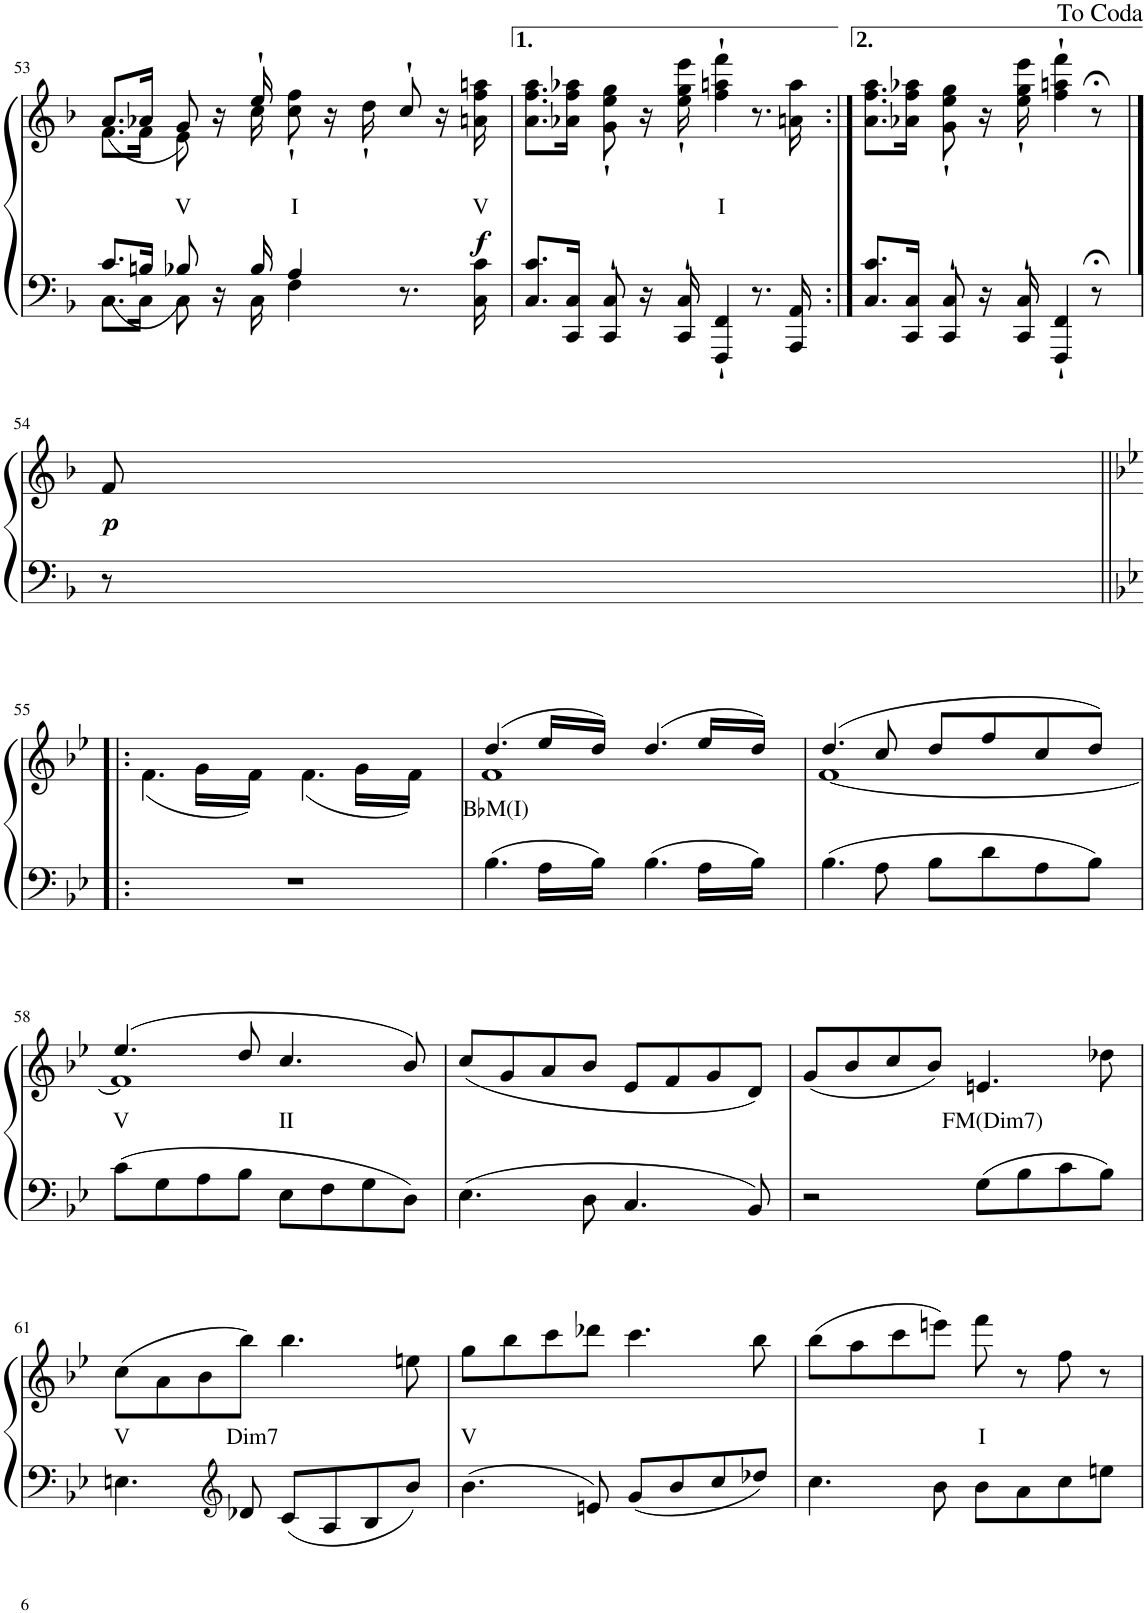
**kern	**kern	**text	**dynam
*part1	*part1	*part1	*part1
*staff2	*staff1	*staff1	*staff1/2
*I"Piano	*	*	*
*I'Pno	*	*	*
!!LO:PB:g=z
*clefF4	*clefG2	*	*
*k[b-]	*k[b-]	*	*
*M4/4	*M4/4	*	*
*met(c)	*met(c)	*	*
=53	=53	=53	=53
*^	*^	*	*
*	*^	*	*^	*	*
4.ryy	8.C\L	8.c/L	4.ryy	8.f\L	(8.a/L	.	.
.	16C\Jk	16Bn/Jk	.	16f\Jk	16a-X/Jk	.	.
!	!	!	!	!	!	!LO:LY:b	!
.	8C\	8B-X/	.	8e\	8g/)	V	.
16r	16ryy	16ryy	16r	16ryy	16ryy	.	.
16ryy	16C\	16B-/	16ryy	16cc\	16ee`/	.	.
!	!	!	!	!	!	!LO:LY:b	!
4A/	4F\	2ryy	8ryy	2ryy	8cc\'` 8ff\'`	I	.
.	.	.	16r	.	16ryy	.	.
.	.	.	16ryy	.	16dd'`\	.	.
8.r	4ryy	.	8ryy	.	8cc'`/	.	.
.	.	.	16r	.	8ryy	.	.
!	!	!	!	!	!	!LO:LY:b	!LO:DY:b
16C\ 16c\	.	.	16an\ 16ff\ 16aan\	.	.	V	f
*	*v	*v	*	*	*	*	*
*	*	*	*v	*v	*	*
=54	=54	=54	=54	=54	=54
8.C/ 8.c/L	4ryy	4.ryy	8.a\ 8.ff\ 8.aa\L	.	.
16CC/ 16C/Jk	.	.	16a-X\ 16ff\ 16aa-X\Jk	.	.
8ryy	8CC/'` 8C/'`	.	8g\'` 8ee\'` 8gg\'`	.	.
16r	16ryy	16r	16ryy	.	.
16ryy	16CC/'` 16C/'`	16ryy	16ee\'` 16gg\'` 16eee\'`	.	.
!	!	!	!	!LO:LY:b	!
4FFF/'` 4FF/'`	2ryy	4ff\'` 4aan\'` 4fff\'`	2ryy	I	.
8.r	.	8.r	.	.	.
16AAA/ 16AA/	.	16an\ 16aa\	.	.	.
=54:|!	=54:|!	=54:|!	=54:|!	=54:|!	=54:|!
8.C/ 8.c/L	4ryy	4.ryy	8.a\ 8.ff\ 8.aa\L	.	.
16CC/ 16C/Jk	.	.	16a-X\ 16ff\ 16aa-X\Jk	.	.
8ryy	8CC/'` 8C/'`	.	8g\'` 8ee\'` 8gg\'`	.	.
16r	16ryy	16r	16ryy	.	.
16ryy	16CC/'` 16C/'`	16ryy	16ee\'` 16gg\'` 16eee\'`	.	.
4FFF/'` 4FF/'`	4.ryy	4ff\'` 4aan\'` 4fff\'`	4.ryy	.	.
8r;<	.	8r;<	.	.	.
*v	*v	*	*	*	*
*	*v	*v	*	*
!!LO:LB:g=z
==54	==54	==54	==54
!	!	!	!LO:DY:b
8r	8f/	.	p
!!LO:LB:g=z
=55!|:	=55!|:	=55!|:	=55!|:
*k[b-e-]	*k[b-e-]	*	*
1r	(<4.f\	.	.
.	16g\LL	.	.
.	16f\JJ)	.	.
.	(<4.f\	.	.
.	16g\LL	.	.
.	16f\JJ)	.	.
=56	=56	=56	=56
*	*^	*	*
!	!	!	!LO:LY:b	!
4.B-\	(4.dd/	1f	B♭M(I)	.
16A\LL	16ee-/LL	.	.	.
16B-\JJ	16dd/JJ)	.	.	.
4.B-\	(4.dd/	.	.	.
16A\LL	16ee-/LL	.	.	.
16B-\JJ	16dd/JJ)	.	.	.
=57	=57	=57	=57	=57
4.B-\	(4.dd/	[1f	.	.
8A\	8cc/	.	.	.
8B-\L	8dd/L	.	.	.
8d\	8ff/	.	.	.
8A\	8cc/	.	.	.
8B-\J	8dd/J)	.	.	.
!!LO:LB:g=z	!!
=58	=58	=58	=58	=58
!	!	!	!LO:LY:b	!
8c\L	(4.ee-/	1f]	V	.
8G\	.	.	.	.
8A\	.	.	.	.
8B-\J	8dd/	.	.	.
!	!	!	!LO:LY:b	!
8E-\L	4.cc/	.	II	.
8F\	.	.	.	.
8G\	.	.	.	.
8D\J	8b-/)	.	.	.
*	*v	*v	*	*
=59	=59	=59	=59
4.E-\	(8cc/L	.	.
.	8g/	.	.
.	8a/	.	.
8D\	8b-/J	.	.
4.C/	8e-/L	.	.
.	8f/	.	.
.	8g/	.	.
8BB-/	8d/J)	.	.
=60	=60	=60	=60
2r	(8g/L	.	.
.	8b-/	.	.
.	8cc/	.	.
.	8b-/J)	.	.
!	!	!LO:LY:b	!
8G\L	4.en/	FM(Dim7)	.
8B-\	.	.	.
8c\	.	.	.
8B-\J	8dd-X\	.	.
!!LO:LB:g=z
=61	=61	=61	=61
!	!	!LO:LY:b	!
4.En\	(8cc\L	V	.
.	8a\	.	.
.	8b-\	.	.
*clefG2	*	*	*
!	!	!LO:LY:b	!
8d-X/	8bb-\J)	Dim7	.
8c/L	4.bb-\	.	.
8A/	.	.	.
8B-/	.	.	.
8b-/J	8een\	.	.
=62	=62	=62	=62
!	!	!LO:LY:b	!
4.b-\	8gg\L	V	.
.	8bb-\	.	.
.	8ccc\	.	.
8en/	8ddd-X\J	.	.
8g/L	4.ccc\	.	.
8b-/	.	.	.
8cc/	.	.	.
8dd-X/J	8bb-\	.	.
=63	=63	=63	=63
4.cc\	(8bb-\L	.	.
.	8aa\	.	.
.	8ccc\	.	.
8b-\	8eeen\J)	.	.
!	!	!LO:LY:b	!
8b-\L	8fff\	I	.
8a\	8r	.	.
8cc\	8ff\	.	.
8een\J	8r	.	.
=	=	=	=
*-	*-	*-	*-
